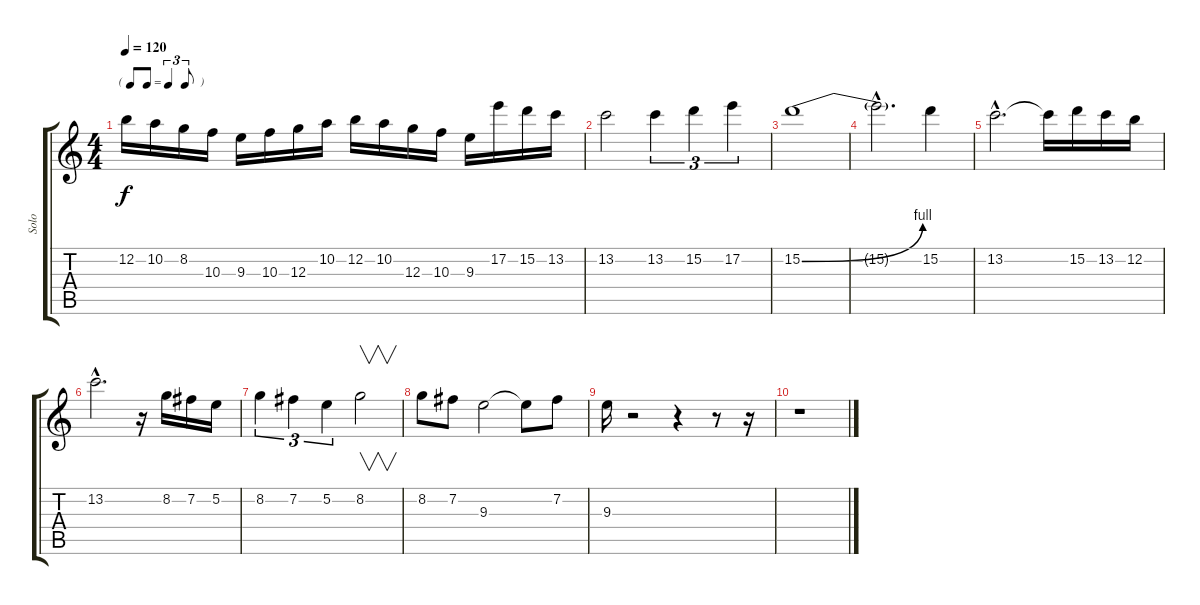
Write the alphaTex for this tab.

\track ("Solo" "Solo") {instrument distortionguitar}
\staff {score tabs}
\tuning (E4 B3 G3 D3 A2 E2) {hide}
\ts (4 4)
\tf triplet8th
\tempo 120
\clef g2
\ks c
12.2.16{dy f} 10.2.16 8.2.16 10.3.16 9.3.16 10.3.16 12.3.16 10.2.16 12.2.16 10.2.16 12.3.16 10.3.16 9.3.16 17.2.16 15.2.16 13.2.16 |
13.2.2 13.2.4{tu (3 2)} 15.2.4{tu (3 2)} 17.2.4{tu (3 2)} |
15.2{be (bend 0 0 60 4)}.1 |
15.2{hac t}.2{d} 15.2.4 |
13.2{hac}.2{d} 13.2{t}.16 15.2.16 13.2.16 12.2.16 |
13.2{hac}.2{d} r.16 8.2.16 7.2.16 5.2.16 |
8.2.4{tu (3 2)} 7.2.4{tu (3 2)} 5.2.4{tu (3 2)} 8.2.2{v} |
8.2.8 7.2.8 9.3.2 9.3{t}.8 7.2.8 |
9.3.16 r.2 r.4 r.8 r.16 |
r.1
